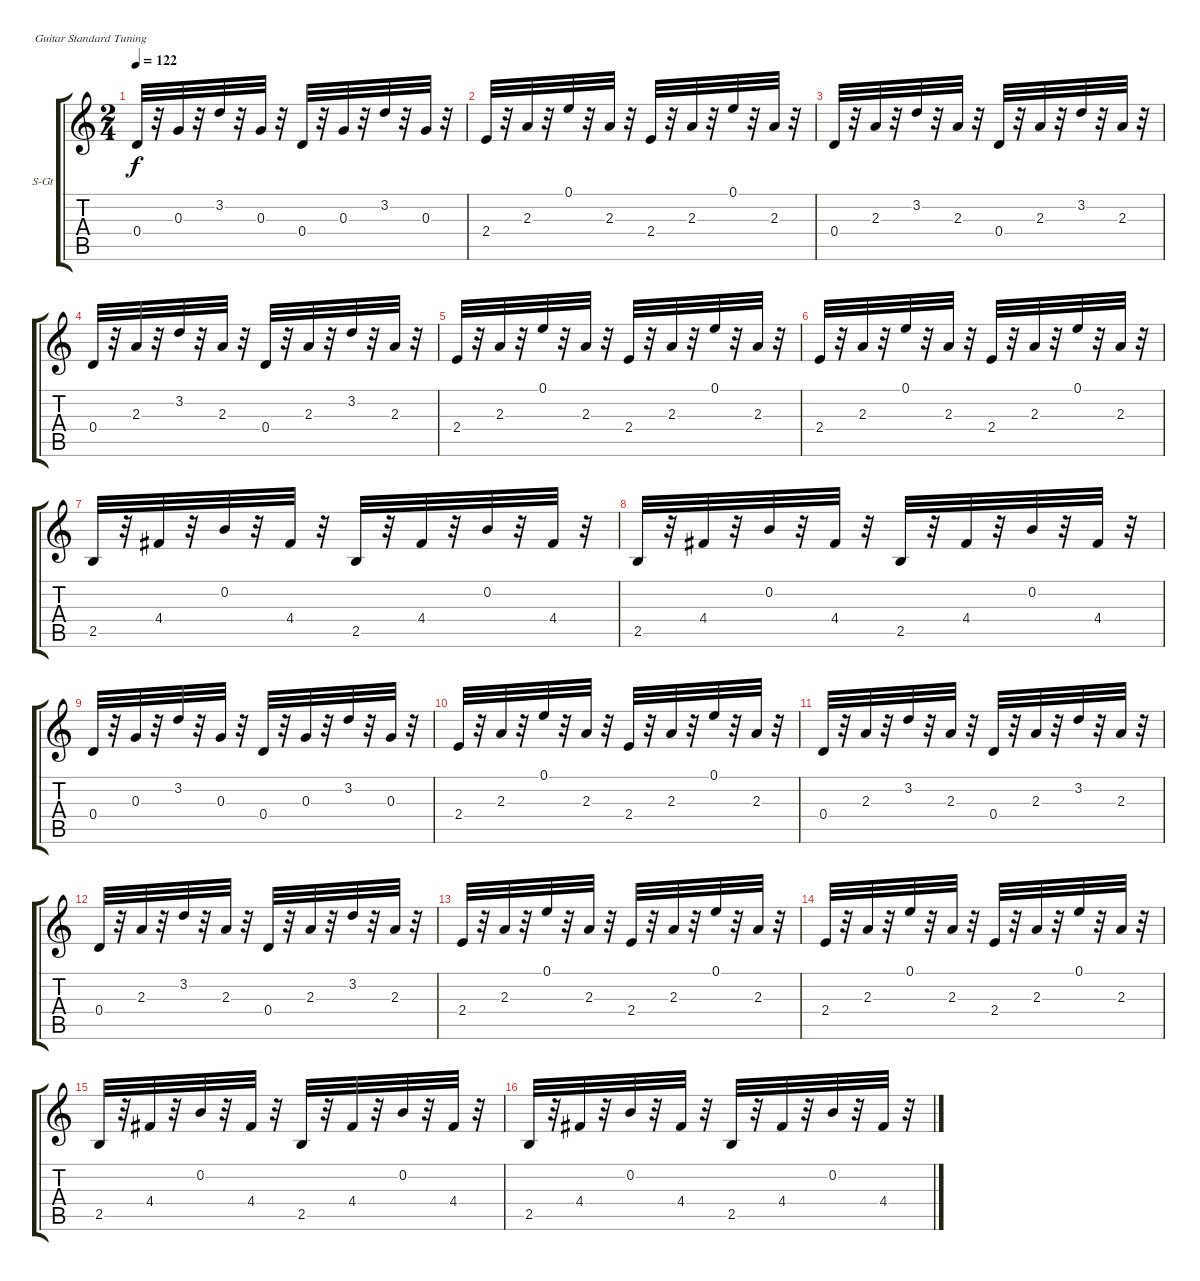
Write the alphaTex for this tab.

\bracketExtendMode groupsimilarinstruments
\firstSystemTrackNameOrientation horizontal
\otherSystemsTrackNameOrientation horizontal
\track ("Синтезатор" "S-Gt") {instrument lead8bassandlead}
\staff {score tabs}
\tuning (E4 B3 G3 D3 A2 E2)
\displaytranspose 12
\ts (2 4)
\tempo 122
\clef g2
\ks c
0.4.32{dy f} r.32 0.3.32 r.32 3.2.32 r.32 0.3.32 r.32 0.4.32 r.32 0.3.32 r.32 3.2.32 r.32 0.3.32 r.32 |
2.4.32 r.32 2.3.32 r.32 0.1.32 r.32 2.3.32 r.32 2.4.32 r.32 2.3.32 r.32 0.1.32 r.32 2.3.32 r.32 |
0.4.32 r.32 2.3.32 r.32 3.2.32 r.32 2.3.32 r.32 0.4.32 r.32 2.3.32 r.32 3.2.32 r.32 2.3.32 r.32 |
0.4.32 r.32 2.3.32 r.32 3.2.32 r.32 2.3.32 r.32 0.4.32 r.32 2.3.32 r.32 3.2.32 r.32 2.3.32 r.32 |
2.4.32 r.32 2.3.32 r.32 0.1.32 r.32 2.3.32 r.32 2.4.32 r.32 2.3.32 r.32 0.1.32 r.32 2.3.32 r.32 |
2.4.32 r.32 2.3.32 r.32 0.1.32 r.32 2.3.32 r.32 2.4.32 r.32 2.3.32 r.32 0.1.32 r.32 2.3.32 r.32 |
2.5.32 r.32 4.4.32 r.32 0.2.32 r.32 4.4.32 r.32 2.5.32 r.32 4.4.32 r.32 0.2.32 r.32 4.4.32 r.32 |
2.5.32 r.32 4.4.32 r.32 0.2.32 r.32 4.4.32 r.32 2.5.32 r.32 4.4.32 r.32 0.2.32 r.32 4.4.32 r.32 |
0.4.32 r.32 0.3.32 r.32 3.2.32 r.32 0.3.32 r.32 0.4.32 r.32 0.3.32 r.32 3.2.32 r.32 0.3.32 r.32 |
2.4.32 r.32 2.3.32 r.32 0.1.32 r.32 2.3.32 r.32 2.4.32 r.32 2.3.32 r.32 0.1.32 r.32 2.3.32 r.32 |
0.4.32 r.32 2.3.32 r.32 3.2.32 r.32 2.3.32 r.32 0.4.32 r.32 2.3.32 r.32 3.2.32 r.32 2.3.32 r.32 |
0.4.32 r.32 2.3.32 r.32 3.2.32 r.32 2.3.32 r.32 0.4.32 r.32 2.3.32 r.32 3.2.32 r.32 2.3.32 r.32 |
2.4.32 r.32 2.3.32 r.32 0.1.32 r.32 2.3.32 r.32 2.4.32 r.32 2.3.32 r.32 0.1.32 r.32 2.3.32 r.32 |
2.4.32 r.32 2.3.32 r.32 0.1.32 r.32 2.3.32 r.32 2.4.32 r.32 2.3.32 r.32 0.1.32 r.32 2.3.32 r.32 |
2.5.32 r.32 4.4.32 r.32 0.2.32 r.32 4.4.32 r.32 2.5.32 r.32 4.4.32 r.32 0.2.32 r.32 4.4.32 r.32 |
2.5.32 r.32 4.4.32 r.32 0.2.32 r.32 4.4.32 r.32 2.5.32 r.32 4.4.32 r.32 0.2.32 r.32 4.4.32 r.32
